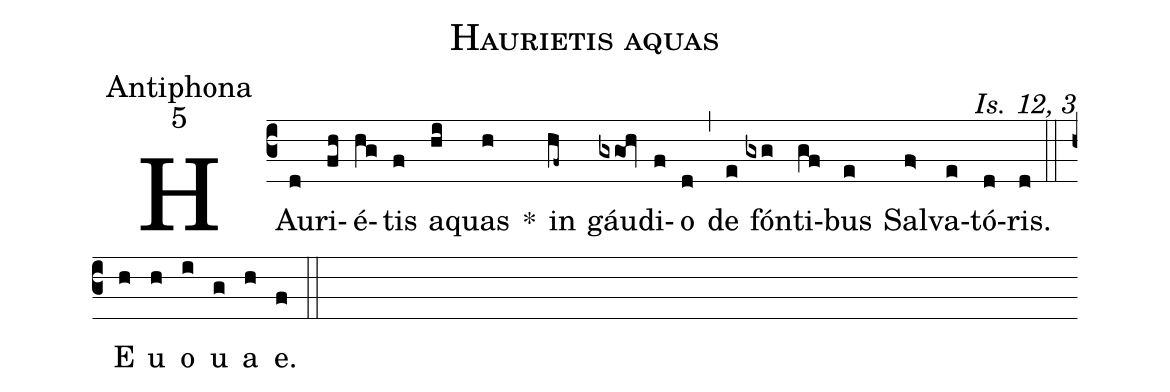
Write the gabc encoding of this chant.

name:Haurietis aquas;
office-part:Antiphona;
mode:5;
commentary:Is. 12, 3;
%%
(c3) HAu(d)ri(fh)é(hg)tis(f) a(hi)quas(h) *() in(hf~) gáu(gxgoh)di(f)o(d) (,) de(e) fón(gxg)ti(gf)bus(e) Sal(f>)va(e)tó(d)ris.(d) (::) E(h) u(h) o(i) u(g) a(h) e.(f) (::)
